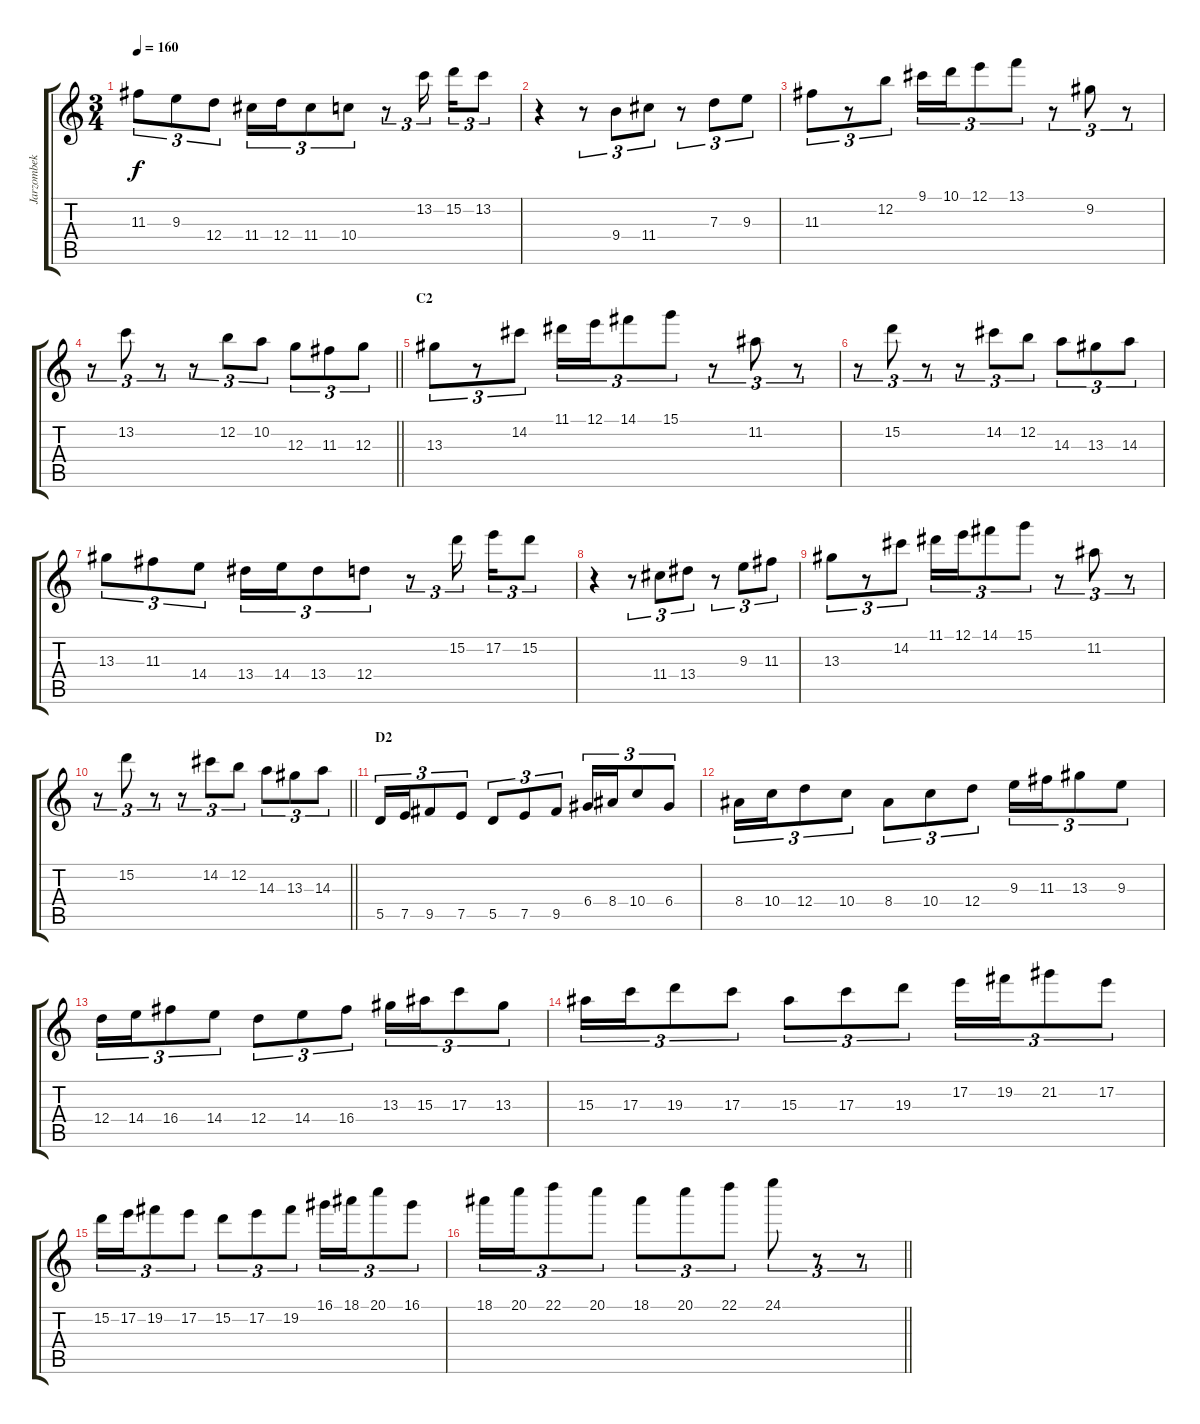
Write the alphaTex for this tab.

\track ("Jarzombek - Lead Guitar M" "Jarzombek ") {instrument overdrivenguitar}
\staff {score tabs}
\tuning (E4 B3 G3 D3 A2 E2) {hide}
\ts (3 4)
\tempo 160
\clef g2
\ks c
11.3.8{tu (3 2) dy f} 9.3.8{tu (3 2)} 12.4.8{tu (3 2)} 11.4.16{tu (3 2)} 12.4.16{tu (3 2)} 11.4.8{tu (3 2)} 10.4.8{tu (3 2)} r.8{tu (3 2)} 13.2.16{tu (3 2) beam splitsecondary} 15.2.16{tu (3 2)} 13.2.8{tu (3 2)} |
r.4 r.8{tu (3 2)} 9.4.8{tu (3 2)} 11.4.8{tu (3 2)} r.8{tu (3 2)} 7.3.8{tu (3 2)} 9.3.8{tu (3 2)} |
11.3.8{tu (3 2)} r.8{tu (3 2)} 12.2.8{tu (3 2)} 9.1.16{tu (3 2)} 10.1.16{tu (3 2)} 12.1.8{tu (3 2)} 13.1.8{tu (3 2)} r.8{tu (3 2)} 9.2.8{tu (3 2)} r.8{tu (3 2)} |
\barLineRight lightlight
r.8{tu (3 2)} 13.2.8{tu (3 2)} r.8{tu (3 2)} r.8{tu (3 2)} 12.2.8{tu (3 2)} 10.2.8{tu (3 2)} 12.3.8{tu (3 2)} 11.3.8{tu (3 2)} 12.3.8{tu (3 2)} |
\section ("" "C2")
13.3.8{tu (3 2)} r.8{tu (3 2)} 14.2.8{tu (3 2)} 11.1.16{tu (3 2)} 12.1.16{tu (3 2)} 14.1.8{tu (3 2)} 15.1.8{tu (3 2)} r.8{tu (3 2)} 11.2.8{tu (3 2)} r.8{tu (3 2)} |
r.8{tu (3 2)} 15.2.8{tu (3 2)} r.8{tu (3 2)} r.8{tu (3 2)} 14.2.8{tu (3 2)} 12.2.8{tu (3 2)} 14.3.8{tu (3 2)} 13.3.8{tu (3 2)} 14.3.8{tu (3 2)} |
13.3.8{tu (3 2)} 11.3.8{tu (3 2)} 14.4.8{tu (3 2)} 13.4.16{tu (3 2)} 14.4.16{tu (3 2)} 13.4.8{tu (3 2)} 12.4.8{tu (3 2)} r.8{tu (3 2)} 15.2.16{tu (3 2) beam splitsecondary} 17.2.16{tu (3 2)} 15.2.8{tu (3 2)} |
r.4 r.8{tu (3 2)} 11.4.8{tu (3 2)} 13.4.8{tu (3 2)} r.8{tu (3 2)} 9.3.8{tu (3 2)} 11.3.8{tu (3 2)} |
13.3.8{tu (3 2)} r.8{tu (3 2)} 14.2.8{tu (3 2)} 11.1.16{tu (3 2)} 12.1.16{tu (3 2)} 14.1.8{tu (3 2)} 15.1.8{tu (3 2)} r.8{tu (3 2)} 11.2.8{tu (3 2)} r.8{tu (3 2)} |
\barLineRight lightlight
r.8{tu (3 2)} 15.2.8{tu (3 2)} r.8{tu (3 2)} r.8{tu (3 2)} 14.2.8{tu (3 2)} 12.2.8{tu (3 2)} 14.3.8{tu (3 2)} 13.3.8{tu (3 2)} 14.3.8{tu (3 2)} |
\section ("" "D2")
5.5.16{tu (3 2)} 7.5.16{tu (3 2)} 9.5.8{tu (3 2)} 7.5.8{tu (3 2)} 5.5.8{tu (3 2)} 7.5.8{tu (3 2)} 9.5.8{tu (3 2)} 6.4.16{tu (3 2)} 8.4.16{tu (3 2)} 10.4.8{tu (3 2)} 6.4.8{tu (3 2)} |
8.4.16{tu (3 2)} 10.4.16{tu (3 2)} 12.4.8{tu (3 2)} 10.4.8{tu (3 2)} 8.4.8{tu (3 2)} 10.4.8{tu (3 2)} 12.4.8{tu (3 2)} 9.3.16{tu (3 2)} 11.3.16{tu (3 2)} 13.3.8{tu (3 2)} 9.3.8{tu (3 2)} |
12.4.16{tu (3 2)} 14.4.16{tu (3 2)} 16.4.8{tu (3 2)} 14.4.8{tu (3 2)} 12.4.8{tu (3 2)} 14.4.8{tu (3 2)} 16.4.8{tu (3 2)} 13.3.16{tu (3 2)} 15.3.16{tu (3 2)} 17.3.8{tu (3 2)} 13.3.8{tu (3 2)} |
15.3.16{tu (3 2)} 17.3.16{tu (3 2)} 19.3.8{tu (3 2)} 17.3.8{tu (3 2)} 15.3.8{tu (3 2)} 17.3.8{tu (3 2)} 19.3.8{tu (3 2)} 17.2.16{tu (3 2)} 19.2.16{tu (3 2)} 21.2.8{tu (3 2)} 17.2.8{tu (3 2)} |
15.2.16{tu (3 2)} 17.2.16{tu (3 2)} 19.2.8{tu (3 2)} 17.2.8{tu (3 2)} 15.2.8{tu (3 2)} 17.2.8{tu (3 2)} 19.2.8{tu (3 2)} 16.1.16{tu (3 2)} 18.1.16{tu (3 2)} 20.1.8{tu (3 2)} 16.1.8{tu (3 2)} |
\barLineRight lightlight
18.1.16{tu (3 2)} 20.1.16{tu (3 2)} 22.1.8{tu (3 2)} 20.1.8{tu (3 2)} 18.1.8{tu (3 2)} 20.1.8{tu (3 2)} 22.1.8{tu (3 2)} 24.1.8{tu (3 2)} r.8{tu (3 2)} r.8{tu (3 2)}
